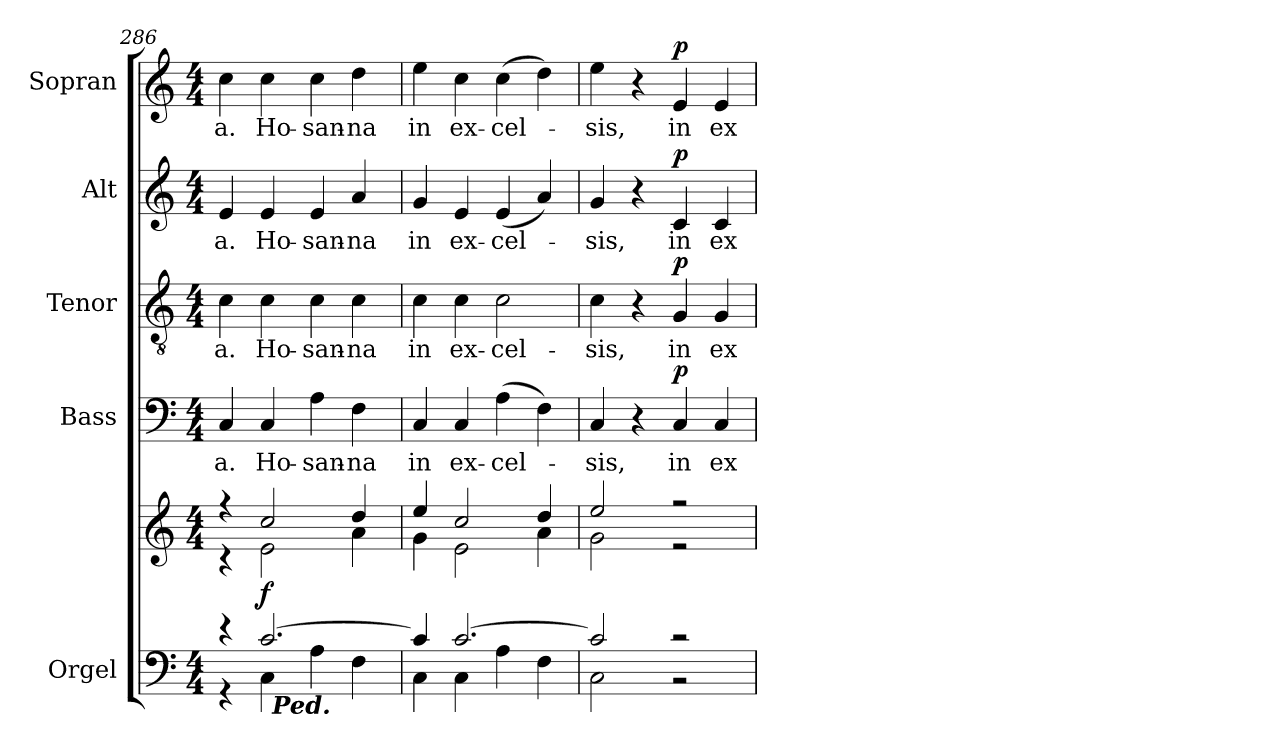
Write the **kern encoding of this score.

**kern	**kern	**dynam	**kern	**text	**dynam	**kern	**text	**dynam	**kern	**text	**dynam	**kern	**text	**dynam
*part5	*part5	*part5	*part4	*part4	*part4	*part3	*part3	*part3	*part2	*part2	*part2	*part1	*part1	*part1
*staff6	*staff5	*staff5/6	*staff4	*staff4	*staff4	*staff3	*staff3	*staff3	*staff2	*staff2	*staff2	*staff1	*staff1	*staff1
*I"Orgel	*	*	*I"Bass	*	*	*I"Tenor	*	*	*I"Alt	*	*	*I"Sopran	*	*
*I'Org.	*	*	*I'B.	*	*	*I'T.	*	*	*I'A.	*	*	*I'S.	*	*
*clefF4	*clefG2	*	*clefF4	*	*	*clefGv2	*	*	*clefG2	*	*	*clefG2	*	*
*k[]	*k[]	*	*k[]	*	*	*k[]	*	*	*k[]	*	*	*k[]	*	*
*C:	*C:	*	*C:	*	*	*C:	*	*	*C:	*	*	*C:	*	*
*M4/4	*M4/4	*	*M4/4	*	*	*M4/4	*	*	*M4/4	*	*	*M4/4	*	*
=286	=286	=286	=286	=286	=286	=286	=286	=286	=286	=286	=286	=286	=286	=286
*^	*^	*	*	*	*	*	*	*	*	*	*	*	*	*
!	!	!	!	!	!	!LO:LY:b	!	!	!LO:LY:b	!	!	!LO:LY:b	!	!	!LO:LY:b	!
*	*^	*	*	*	*	*	*	*	*	*	*	*	*	*	*	*
4r	4r	4ryy	4r	4r	.	4C/	-a.	.	4c\	-a.	.	4e/	-a.	.	4cc\	-a.	.
!	!	!	!	!	!LO:DY:b	!	!LO:LY:b	!	!	!LO:LY:b	!	!	!LO:LY:b	!	!	!LO:LY:b	!
[>2.c/	4C\	32ryy	2cc/	2e\	f	4C/	Ho-	.	4c\	Ho-	.	4e/	Ho-	.	4cc\	Ho-	.
!	!	!LO:TX:b:Bi:t=Ped.	!	!	!	!	!	!	!	!	!	!	!	!	!	!	!
.	.	2ryy	.	.	.	.	.	.	.	.	.	.	.	.	.	.	.
!	!	!	!	!	!	!	!LO:LY:b	!	!	!LO:LY:b	!	!	!LO:LY:b	!	!	!LO:LY:b	!
.	4A\	.	.	.	.	4A\	-san-	.	4c\	-san-	.	4e/	-san-	.	4cc\	-san-	.
!	!	!	!	!	!	!	!LO:LY:b	!	!	!LO:LY:b	!	!	!LO:LY:b	!	!	!LO:LY:b	!
.	4F\	.	4dd/	4a\	.	4F\	-na	.	4c\	-na	.	4a/	-na	.	4dd\	-na	.
.	.	8..ryy	.	.	.	.	.	.	.	.	.	.	.	.	.	.	.
=287	=287	=287	=287	=287	=287	=287	=287	=287	=287	=287	=287	=287	=287	=287	=287	=287	=287
!	!	!	!	!	!	!	!LO:LY:b	!	!	!LO:LY:b	!	!	!LO:LY:b	!	!	!LO:LY:b	!
*	*v	*v	*	*	*	*	*	*	*	*	*	*	*	*	*	*	*
4c/]	4C\	4ee/	4g\	.	4C/	in	.	4c\	in	.	4g/	in	.	4ee\	in	.
!	!	!	!	!	!	!LO:LY:b	!	!	!LO:LY:b	!	!	!LO:LY:b	!	!	!LO:LY:b	!
[>2.c/	4C\	2cc/	2e\	.	4C/	ex-	.	4c\	ex-	.	4e/	ex-	.	4cc\	ex-	.
!	!	!	!	!	!	!LO:LY:b	!	!	!LO:LY:b	!	!	!LO:LY:b	!	!	!LO:LY:b	!
.	4A\	.	.	.	(>4A\	-cel-	.	2c\	-cel-	.	(<4e/	-cel-	.	(>4cc\	-cel-	.
.	4F\	4dd/	4a\	.	4F\)	.	.	.	.	.	4a/)	.	.	4dd\)	.	.
=288	=288	=288	=288	=288	=288	=288	=288	=288	=288	=288	=288	=288	=288	=288	=288	=288
!	!	!	!	!	!	!LO:LY:b	!	!	!LO:LY:b	!	!	!LO:LY:b	!	!	!LO:LY:b	!
2c/]	2C\	2ee/	2g\	.	4C/	-sis,	.	4c\	-sis,	.	4g/	-sis,	.	4ee\	-sis,	.
.	.	.	.	.	4r	.	.	4r	.	.	4r	.	.	4r	.	.
!	!	!	!	!	!	!LO:LY:b	!LO:DY:a	!	!LO:LY:b	!LO:DY:a	!	!LO:LY:b	!LO:DY:a	!	!LO:LY:b	!LO:DY:a
2r	2r	2r	2r	.	4C/	in	p	4G/	in	p	4c/	in	p	4e/	in	p
!	!	!	!	!	!	!LO:LY:b	!	!	!LO:LY:b	!	!	!LO:LY:b	!	!	!LO:LY:b	!
.	.	.	.	.	4C/	ex-	.	4G/	ex-	.	4c/	ex-	.	4e/	ex-	.
*v	*v	*	*	*	*	*	*	*	*	*	*	*	*	*	*	*
*	*v	*v	*	*	*	*	*	*	*	*	*	*	*	*	*
=	=	=	=	=	=	=	=	=	=	=	=	=	=	=
*-	*-	*-	*-	*-	*-	*-	*-	*-	*-	*-	*-	*-	*-	*-
